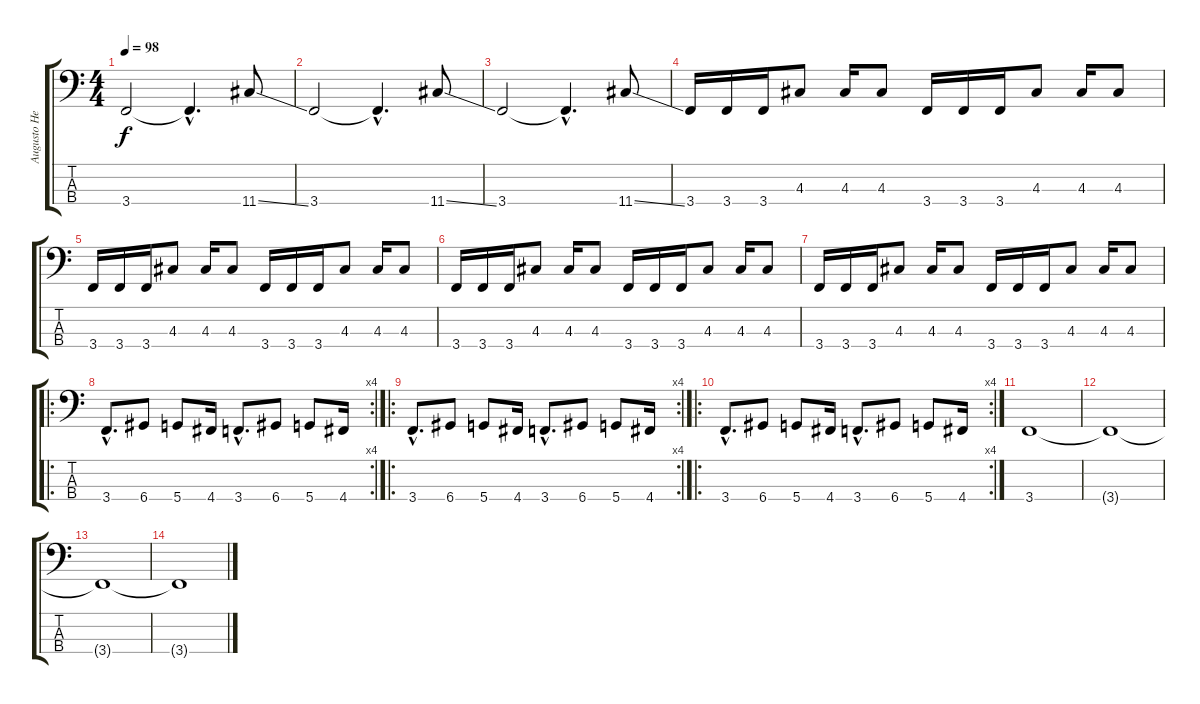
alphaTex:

\track ("Augusto Hernández" "Augusto He") {instrument electricbassfinger}
\staff {score tabs}
\tuning (G2 D2 A1 D1) {hide}
\ts (4 4)
\tempo 98
\clef f4
\ks c
3.4.2{dy f} 3.4{hac t}.4{d} 11.4{ss}.8 |
3.4.2 3.4{hac t}.4{d} 11.4{ss}.8 |
3.4.2 3.4{hac t}.4{d} 11.4{ss}.8 |
3.4.16 3.4.16 3.4.16 4.3.8 4.3.16 4.3.8 3.4.16 3.4.16 3.4.16 4.3.8 4.3.16 4.3.8 |
3.4.16 3.4.16 3.4.16 4.3.8 4.3.16 4.3.8 3.4.16 3.4.16 3.4.16 4.3.8 4.3.16 4.3.8 |
3.4.16 3.4.16 3.4.16 4.3.8 4.3.16 4.3.8 3.4.16 3.4.16 3.4.16 4.3.8 4.3.16 4.3.8 |
3.4.16 3.4.16 3.4.16 4.3.8 4.3.16 4.3.8 3.4.16 3.4.16 3.4.16 4.3.8 4.3.16 4.3.8 |
\ro
\rc 4
3.4{hac}.8{d} 6.4.8 5.4.8 4.4.16 3.4{hac}.8{d} 6.4.8 5.4.8 4.4.16 |
\ro
\rc 4
3.4{hac}.8{d} 6.4.8 5.4.8 4.4.16 3.4{hac}.8{d} 6.4.8 5.4.8 4.4.16 |
\ro
\rc 4
3.4{hac}.8{d} 6.4.8 5.4.8 4.4.16 3.4{hac}.8{d} 6.4.8 5.4.8 4.4.16 |
3.4.1 |
3.4{t}.1 |
3.4{t}.1 |
3.4{t}.1
